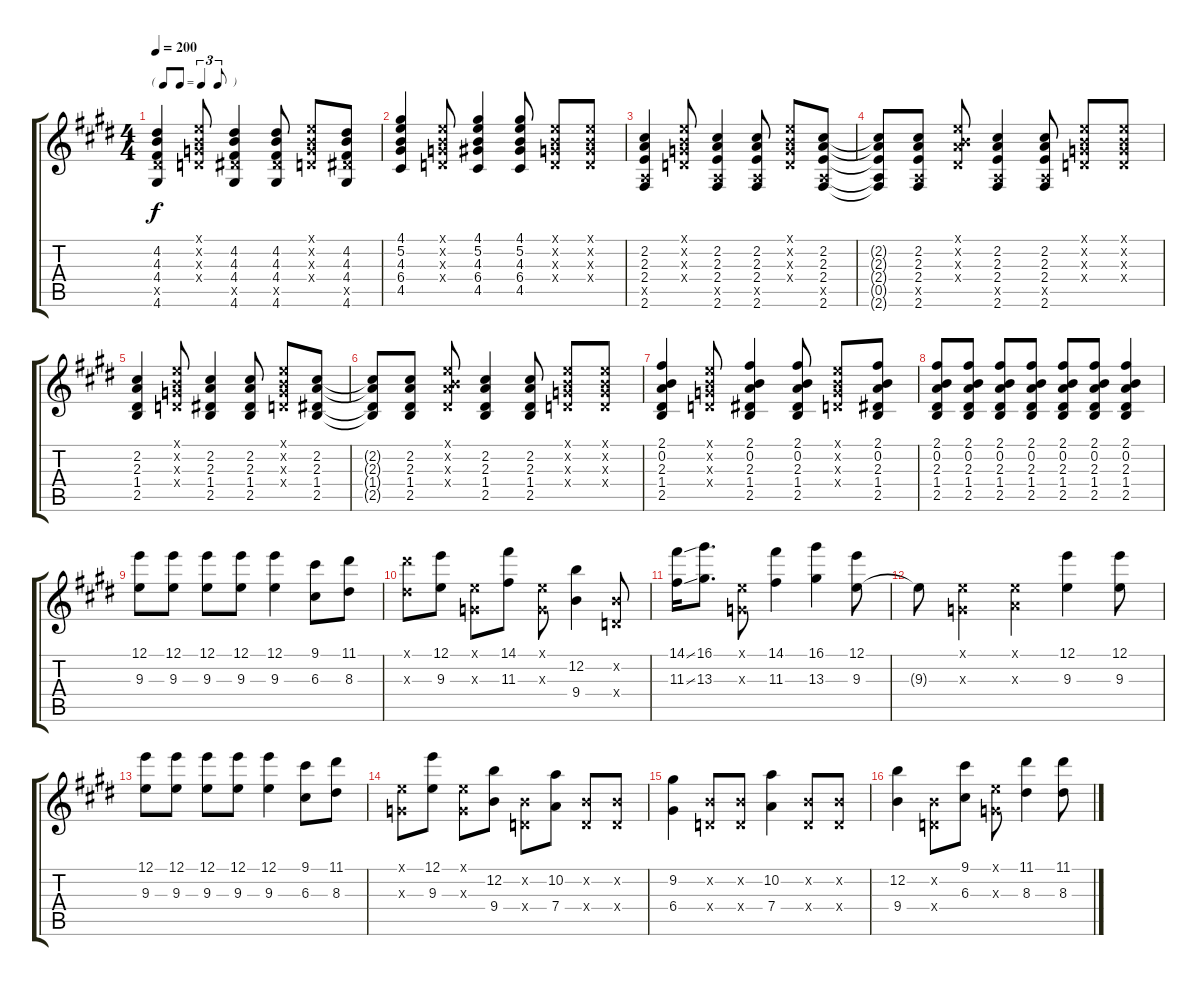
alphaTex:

\track "" {instrument acousticguitarsteel}
\staff {score tabs}
\tuning (E4 B3 G3 D3 A2 E2) {hide}
\ts (4 4)
\tf triplet8th
\tempo 200
\clef g2
\ks e
(4.2 4.3 4.4 6.5{x} 4.6).4{dy f} (0.1{x} 0.2{x} 0.3{x} 0.4{x}).8 (4.2 4.3 4.4 6.5{x} 4.6).4 (4.2 4.3 4.4 6.5{x} 4.6).8 (0.1{x} 0.2{x} 0.3{x} 0.4{x}).8 (4.2 4.3 4.4 6.5{x} 4.6).8 |
(4.1 5.2 4.3 6.4 4.5).4 (0.1{x} 0.2{x} 0.3{x} 0.4{x}).8 (4.1 5.2 4.3 6.4 4.5).4 (4.1 5.2 4.3 6.4 4.5).8 (0.1{x} 0.2{x} 0.3{x} 0.4{x}).8 (0.1{x} 0.2{x} 0.3{x} 0.4{x}).8 |
(2.2 2.3 2.4 0.5{x} 2.6).4 (0.1{x} 0.2{x} 0.3{x} 0.4{x}).8 (2.2 2.3 2.4 0.5{x} 2.6).4 (2.2 2.3 2.4 0.5{x} 2.6).8 (0.1{x} 0.2{x} 0.3{x} 0.4{x}).8 (2.2 2.3 2.4 0.5{x} 2.6).8 |
(2.2{t} 2.3{t} 2.4{t} 0.5{t} 2.6{t}).8 (2.2 2.3 2.4 0.5{x} 2.6).8 (0.1{x} 0.2{x} 2.3{x} 1.4{x}).8 (2.2 2.3 2.4 0.5{x} 2.6).4 (2.2 2.3 2.4 0.5{x} 2.6).8 (0.1{x} 0.2{x} 0.3{x} 0.4{x}).8 (0.1{x} 0.2{x} 0.3{x} 0.4{x}).8 |
(2.2 2.3 1.4 2.5).4 (0.1{x} 0.2{x} 0.3{x} 0.4{x}).8 (2.2 2.3 1.4 2.5).4 (2.2 2.3 1.4 2.5).8 (0.1{x} 0.2{x} 0.3{x} 0.4{x}).8 (2.2 2.3 1.4 2.5).8 |
(2.2{t} 2.3{t} 1.4{t} 2.5{t}).8 (2.2 2.3 1.4 2.5).8 (0.1{x} 0.2{x} 2.3{x} 1.4{x}).8 (2.2 2.3 1.4 2.5).4 (2.2 2.3 1.4 2.5).8 (0.1{x} 0.2{x} 0.3{x} 0.4{x}).8 (0.1{x} 0.2{x} 0.3{x} 0.4{x}).8 |
(2.1 0.2 2.3 1.4 2.5).4 (0.1{x} 0.2{x} 0.3{x} 0.4{x}).8 (2.1 0.2 2.3 1.4 2.5).4 (2.1 0.2 2.3 1.4 2.5).8 (0.1{x} 0.2{x} 0.3{x} 0.4{x}).8 (2.1 0.2 2.3 1.4 2.5).8 |
(2.1 0.2 2.3 1.4 2.5).8 (2.1 0.2 2.3 1.4 2.5).8 (2.1 0.2 2.3 1.4 2.5).8 (2.1 0.2 2.3 1.4 2.5).8 (2.1 0.2 2.3 1.4 2.5).8 (2.1 0.2 2.3 1.4 2.5).8 (2.1 0.2 2.3 1.4 2.5).4 |
(12.1 9.3).8 (12.1 9.3).8 (12.1 9.3).8 (12.1 9.3).8 (12.1 9.3).4 (9.1 6.3).8 (11.1 8.3).8 |
(11.1{x} 8.3{x}).8 (12.1 9.3).8 (0.1{x} 0.3{x}).8 (14.1 11.3).8 (0.1{x} 0.3{x}).8 (12.2 9.4).4 (0.2{x} 0.4{x}).8 |
(14.1{ss} 11.3{ss}).16 (16.1 13.3).8{d} (0.1{x} 0.3{x}).8 (14.1 11.3).4 (16.1 13.3).4 (12.1 9.3).8 |
9.3{t}.8 (0.1{x} 0.3{x}).4 (0.1{x} 2.3{x}).4 (12.1 9.3).4 (12.1 9.3).8 |
(12.1 9.3).8 (12.1 9.3).8 (12.1 9.3).8 (12.1 9.3).8 (12.1 9.3).4 (9.1 6.3).8 (11.1 8.3).8 |
(0.1{x} 0.3{x}).8 (12.1 9.3).8 (0.1{x} 0.3{x}).8 (12.2 9.4).8 (0.2{x} 0.4{x}).8 (10.2 7.4).8 (0.2{x} 0.4{x}).8 (0.2{x} 0.4{x}).8 |
(9.2 6.4).4 (0.2{x} 0.4{x}).8 (0.2{x} 0.4{x}).8 (10.2 7.4).4 (0.2{x} 0.4{x}).8 (0.2{x} 0.4{x}).8 |
(12.2 9.4).4 (0.2{x} 0.4{x}).8 (9.1 6.3).8 (0.1{x} 0.3{x}).8 (11.1 8.3).4 (11.1 8.3).8
